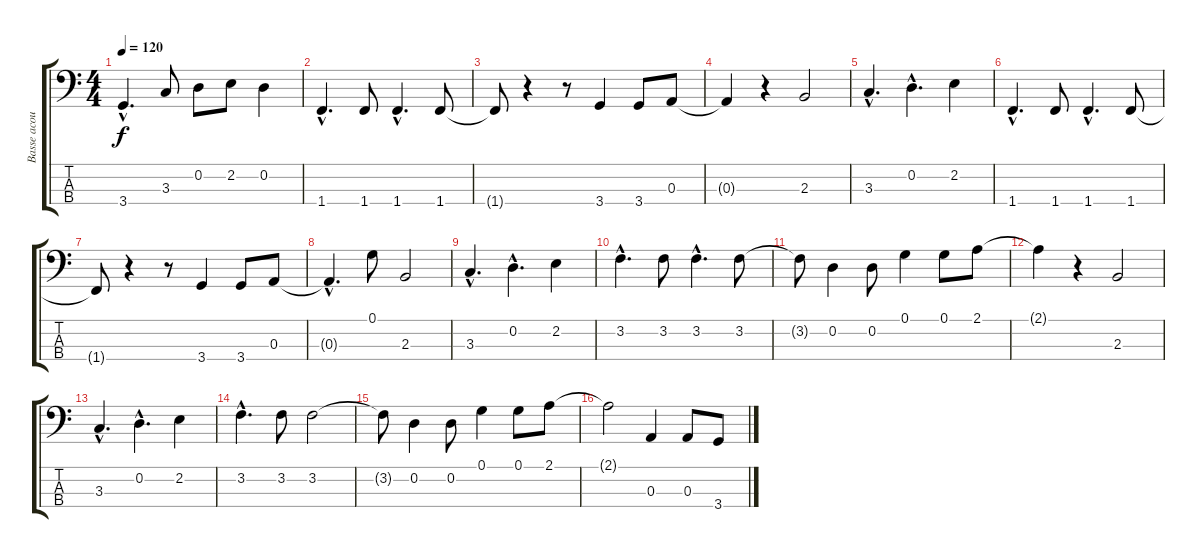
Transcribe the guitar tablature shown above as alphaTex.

\track ("Basse acoustique   " "Basse acou") {instrument electricbassfinger}
\staff {score tabs}
\tuning (G2 D2 A1 E1) {hide}
\ts (4 4)
\tempo 120
\clef f4
\ks c
3.4{hac t}.4{d dy f} 3.3.8 0.2.8 2.2.8 0.2.4 |
1.4{hac}.4{d} 1.4.8 1.4{hac}.4{d} 1.4.8 |
1.4{t}.8 r.4 r.8 3.4.4 3.4.8 0.3.8 |
0.3{t}.4 r.4 2.3.2 |
3.3{hac}.4{d} 0.2{hac}.4{d} 2.2.4 |
1.4{hac}.4{d} 1.4.8 1.4{hac}.4{d} 1.4.8 |
1.4{t}.8 r.4 r.8 3.4.4 3.4.8 0.3.8 |
0.3{hac t}.4{d} 0.1.8 2.3.2 |
3.3{hac}.4{d} 0.2{hac}.4{d} 2.2.4 |
3.2{hac}.4{d} 3.2.8 3.2{hac}.4{d} 3.2.8 |
3.2{t}.8 0.2.4 0.2.8 0.1.4 0.1.8 2.1.8 |
2.1{t}.4 r.4 2.3.2 |
3.3{hac}.4{d} 0.2{hac}.4{d} 2.2.4 |
3.2{hac}.4{d} 3.2.8 3.2.2 |
3.2{t}.8 0.2.4 0.2.8 0.1.4 0.1.8 2.1.8 |
2.1{t}.2 0.3.4 0.3.8 3.4.8
